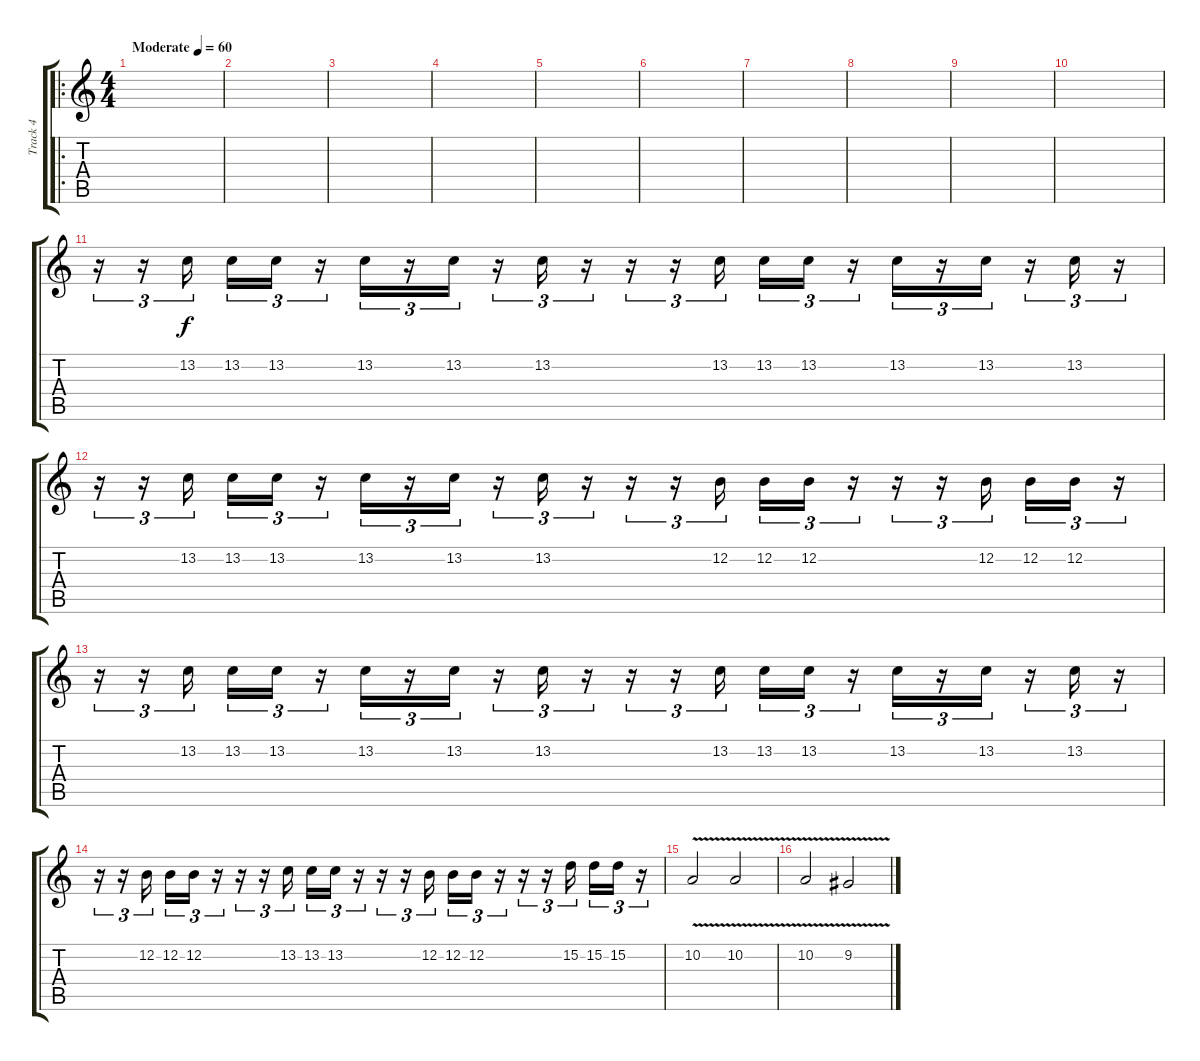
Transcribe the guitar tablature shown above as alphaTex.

\track ("Track 4" "Track 4") {instrument drawbarorgan}
\staff {score tabs}
\tuning (E4 B3 G3 D3 A2 E2) {hide}
\ro
\ts (4 4)
\tempo (60 "Moderate")
\clef g2
\ks c
|
|
|
|
|
|
|
|
|
|
r.16{tu (3 2)} r.16{tu (3 2)} 13.2.16{tu (3 2) beam splitsecondary} 13.2.16{tu (3 2)} 13.2.16{tu (3 2)} r.16{tu (3 2)} 13.2.16{tu (3 2)} r.16{tu (3 2)} 13.2.16{tu (3 2)} r.16{tu (3 2)} 13.2.16{tu (3 2)} r.16{tu (3 2)} r.16{tu (3 2)} r.16{tu (3 2)} 13.2.16{tu (3 2) beam splitsecondary} 13.2.16{tu (3 2)} 13.2.16{tu (3 2)} r.16{tu (3 2)} 13.2.16{tu (3 2)} r.16{tu (3 2)} 13.2.16{tu (3 2)} r.16{tu (3 2)} 13.2.16{tu (3 2)} r.16{tu (3 2)} |
r.16{tu (3 2)} r.16{tu (3 2)} 13.2.16{tu (3 2) beam splitsecondary} 13.2.16{tu (3 2)} 13.2.16{tu (3 2)} r.16{tu (3 2)} 13.2.16{tu (3 2)} r.16{tu (3 2)} 13.2.16{tu (3 2)} r.16{tu (3 2)} 13.2.16{tu (3 2)} r.16{tu (3 2)} r.16{tu (3 2)} r.16{tu (3 2)} 12.2.16{tu (3 2) beam splitsecondary} 12.2.16{tu (3 2)} 12.2.16{tu (3 2)} r.16{tu (3 2)} r.16{tu (3 2)} r.16{tu (3 2)} 12.2.16{tu (3 2) beam splitsecondary} 12.2.16{tu (3 2)} 12.2.16{tu (3 2)} r.16{tu (3 2)} |
r.16{tu (3 2)} r.16{tu (3 2)} 13.2.16{tu (3 2) beam splitsecondary} 13.2.16{tu (3 2)} 13.2.16{tu (3 2)} r.16{tu (3 2)} 13.2.16{tu (3 2)} r.16{tu (3 2)} 13.2.16{tu (3 2)} r.16{tu (3 2)} 13.2.16{tu (3 2)} r.16{tu (3 2)} r.16{tu (3 2)} r.16{tu (3 2)} 13.2.16{tu (3 2) beam splitsecondary} 13.2.16{tu (3 2)} 13.2.16{tu (3 2)} r.16{tu (3 2)} 13.2.16{tu (3 2)} r.16{tu (3 2)} 13.2.16{tu (3 2)} r.16{tu (3 2)} 13.2.16{tu (3 2)} r.16{tu (3 2)} |
r.16{tu (3 2)} r.16{tu (3 2)} 12.2.16{tu (3 2) beam splitsecondary} 12.2.16{tu (3 2)} 12.2.16{tu (3 2)} r.16{tu (3 2)} r.16{tu (3 2)} r.16{tu (3 2)} 13.2.16{tu (3 2) beam splitsecondary} 13.2.16{tu (3 2)} 13.2.16{tu (3 2)} r.16{tu (3 2)} r.16{tu (3 2)} r.16{tu (3 2)} 12.2.16{tu (3 2) beam splitsecondary} 12.2.16{tu (3 2)} 12.2.16{tu (3 2)} r.16{tu (3 2)} r.16{tu (3 2)} r.16{tu (3 2)} 15.2.16{tu (3 2) beam splitsecondary} 15.2.16{tu (3 2)} 15.2.16{tu (3 2)} r.16{tu (3 2)} |
10.2{v}.2 10.2{v}.2 |
10.2{v}.2 9.2{v}.2
